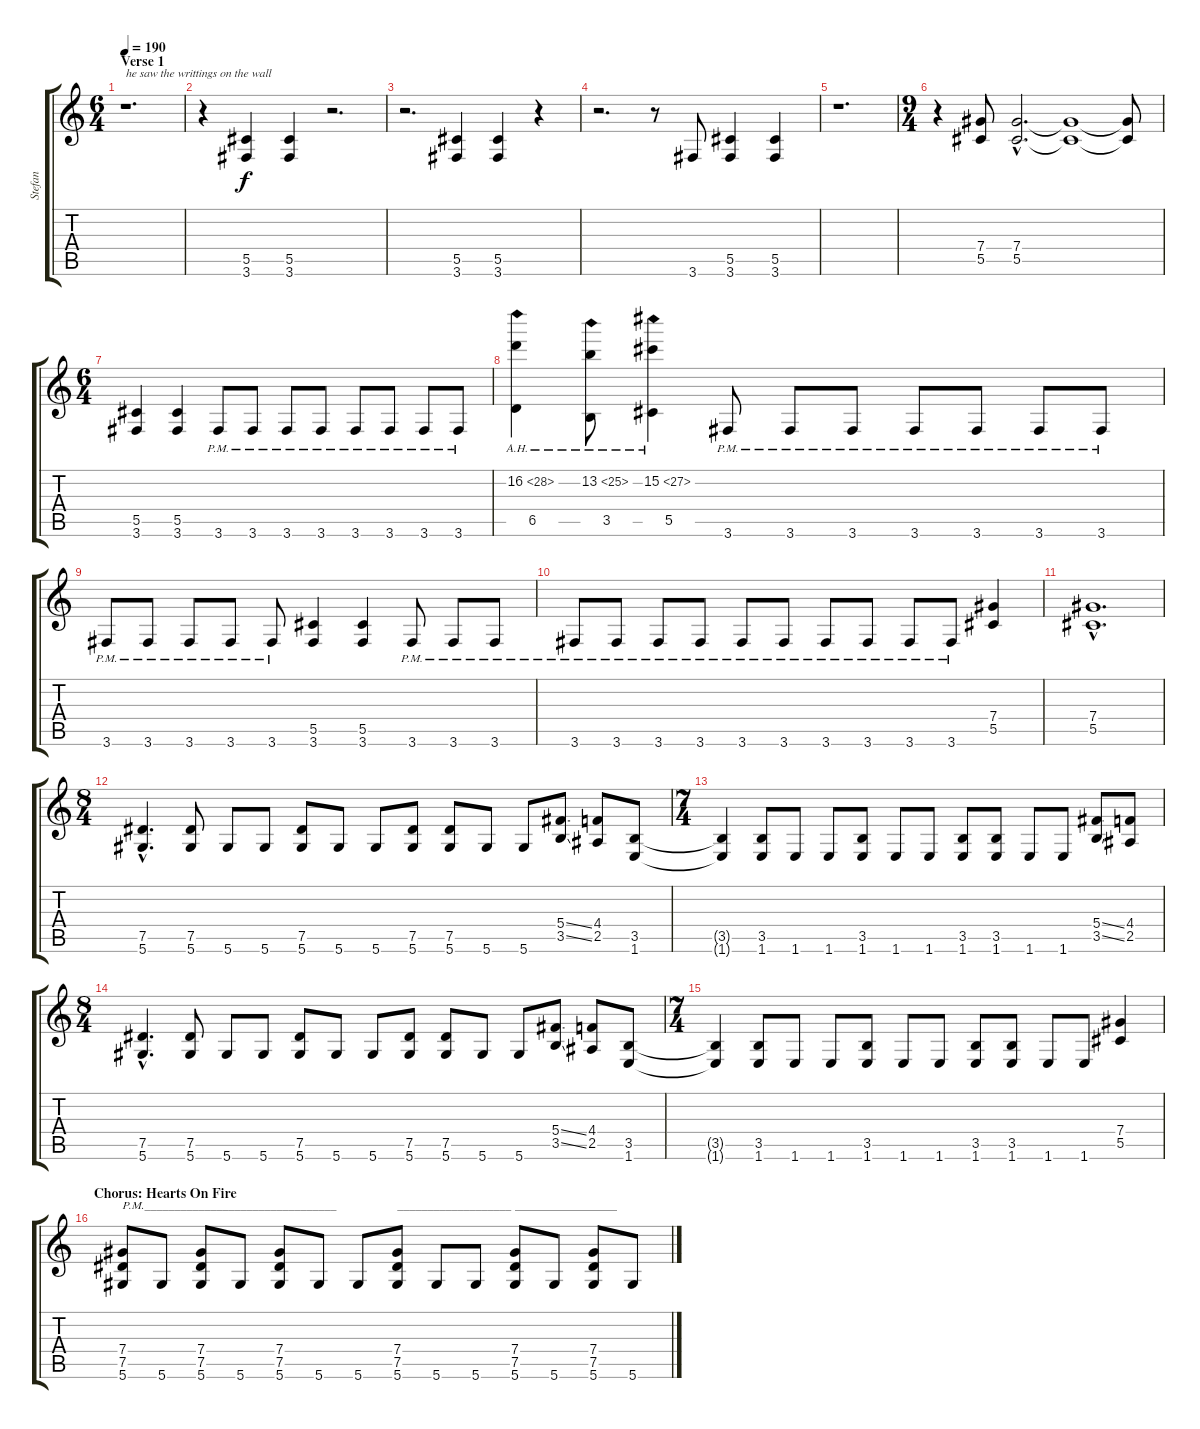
\track ("Stefan" "Stefan") {instrument distortionguitar}
\staff {score tabs}
\tuning (Eb4 Bb3 Gb3 Db3 Ab2 Eb2) {hide}
\ts (6 4)
\section ("" "Verse 1")
\tempo 190
\clef g2
\ks c
r.1{d txt "he saw the writtings on the wall" dy f} |
r.4 (5.5 3.6).4 (5.5 3.6).4 r.2{d} |
r.2{d} (5.5 3.6).4 (5.5 3.6).4 r.4 |
r.2{d} r.8 3.6.8 (5.5 3.6).4 (5.5 3.6).4 |
r.1{d} |
\ts (9 4)
r.4 (7.4 5.5).8 (7.4{hac} 5.5{hac}).2{d} (7.4{t} 5.5{t}).1 (7.4{t} 5.5{t}).8 |
\ts (6 4)
(5.5 3.6).4 (5.5 3.6).4 3.6{pm}.8 3.6{pm}.8 3.6{pm}.8 3.6{pm}.8 3.6{pm}.8 3.6{pm}.8 3.6{pm}.8 3.6{pm}.8 |
(16.2{ah 12} 6.5).4 (13.2{ah 12} 3.5).8 (15.2{ah 12} 5.5).4 3.6{pm}.8 3.6{pm}.8 3.6{pm}.8 3.6{pm}.8 3.6{pm}.8 3.6{pm}.8 3.6{pm}.8 |
3.6{pm}.8 3.6{pm}.8 3.6{pm}.8 3.6{pm}.8 3.6{pm}.8 (5.5 3.6).4 (5.5 3.6).4 3.6{pm}.8 3.6{pm}.8 3.6{pm}.8 |
3.6{pm}.8 3.6{pm}.8 3.6{pm}.8 3.6{pm}.8 3.6{pm}.8 3.6{pm}.8 3.6{pm}.8 3.6{pm}.8 3.6{pm}.8 3.6{pm}.8 (7.4 5.5).4 |
(7.4{hac} 5.5{hac}).1{d} |
\ts (8 4)
(7.5{hac} 5.6{hac}).4{d} (7.5 5.6).8 5.6.8 5.6.8 (7.5 5.6).8 5.6.8 5.6.8 (7.5 5.6).8 (7.5 5.6).8 5.6.8 5.6.8 (5.4{ss} 3.5{ss}).8 (4.4 2.5).8 (3.5 1.6).8 |
\ts (7 4)
(3.5{t} 1.6{t}).4 (3.5 1.6).8 1.6.8 1.6.8 (3.5 1.6).8 1.6.8 1.6.8 (3.5 1.6).8 (3.5 1.6).8 1.6.8 1.6.8 (5.4{ss} 3.5{ss}).8 (4.4 2.5).8 |
\ts (8 4)
(7.5{hac} 5.6{hac}).4{d} (7.5 5.6).8 5.6.8 5.6.8 (7.5 5.6).8 5.6.8 5.6.8 (7.5 5.6).8 (7.5 5.6).8 5.6.8 5.6.8 (5.4{ss} 3.5{ss}).8 (4.4 2.5).8 (3.5 1.6).8 |
\ts (7 4)
(3.5{t} 1.6{t}).4 (3.5 1.6).8 1.6.8 1.6.8 (3.5 1.6).8 1.6.8 1.6.8 (3.5 1.6).8 (3.5 1.6).8 1.6.8 1.6.8 (7.4 5.5).4 |
\section ("" "Chorus: Hearts On Fire")
(7.4 7.5 5.6).8{txt "P.M.________________________________"} 5.6.8 (7.4 7.5 5.6).8 5.6.8 (7.4 7.5 5.6).8 5.6.8 5.6.8 (7.4 7.5 5.6).8{txt "___________________"} 5.6.8 5.6.8 (7.4 7.5 5.6).8{txt "_________________"} 5.6.8 (7.4 7.5 5.6).8 5.6.8
